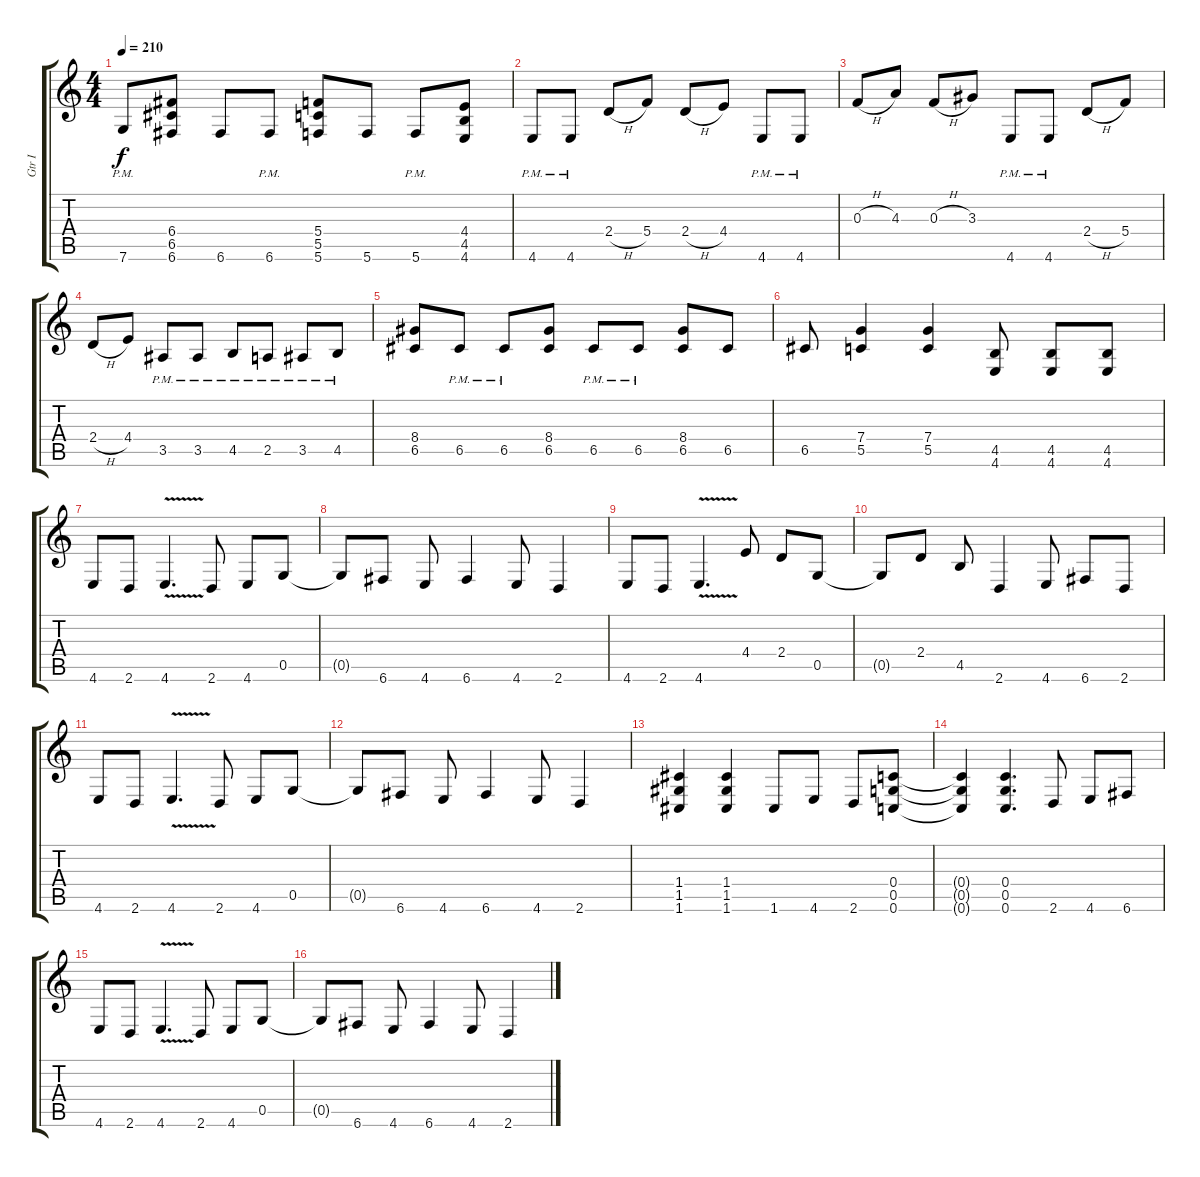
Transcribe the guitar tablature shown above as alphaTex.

\track ("Gtr I" "Gtr I") {instrument distortionguitar}
\staff {score tabs}
\tuning (D4 A3 F3 C3 G2 C2) {hide}
\ts (4 4)
\tempo 210
\clef g2
\ks c
7.6{pm}.8{dy f} (6.4 6.5 6.6).8 6.6.8 6.6{pm}.8 (5.4 5.5 5.6).8 5.6.8 5.6{pm}.8 (4.4 4.5 4.6).8 |
4.6{pm}.8 4.6{pm}.8 2.4{h}.8 5.4.8 2.4{h}.8 4.4.8 4.6{pm}.8 4.6{pm}.8 |
0.3{h}.8 4.3.8 0.3{h}.8 3.3.8 4.6{pm}.8 4.6{pm}.8 2.4{h}.8 5.4.8 |
2.4{h}.8 4.4.8 3.5{pm}.8 3.5{pm}.8 4.5{pm}.8 2.5{pm}.8 3.5{pm}.8 4.5{pm}.8 |
(8.4 6.5).8 6.5{pm}.8 6.5{pm}.8 (8.4 6.5).8 6.5{pm}.8 6.5{pm}.8 (8.4 6.5).8 6.5.8 |
6.5.8 (7.4 5.5).4 (7.4 5.5).4 (4.5 4.6).8 (4.5 4.6).8 (4.5 4.6).8 |
4.6.8 2.6.8 4.6{v}.4{d} 2.6.8 4.6.8 0.5.8 |
0.5{t}.8 6.6.8 4.6.8 6.6.4 4.6.8 2.6.4 |
4.6.8 2.6.8 4.6{v}.4{d} 4.4.8 2.4.8 0.5.8 |
0.5{t}.8 2.4.8 4.5.8 2.6.4 4.6.8 6.6.8 2.6.8 |
4.6.8 2.6.8 4.6{v}.4{d} 2.6.8 4.6.8 0.5.8 |
0.5{t}.8 6.6.8 4.6.8 6.6.4 4.6.8 2.6.4 |
(1.4 1.5 1.6).4 (1.4 1.5 1.6).4 1.6.8 4.6.8 2.6.8 (0.4 0.5 0.6).8 |
(0.4{t} 0.5{t} 0.6{t}).4 (0.4 0.5 0.6).4{d} 2.6.8 4.6.8 6.6.8 |
4.6.8 2.6.8 4.6{v}.4{d} 2.6.8 4.6.8 0.5.8 |
0.5{t}.8 6.6.8 4.6.8 6.6.4 4.6.8 2.6.4
